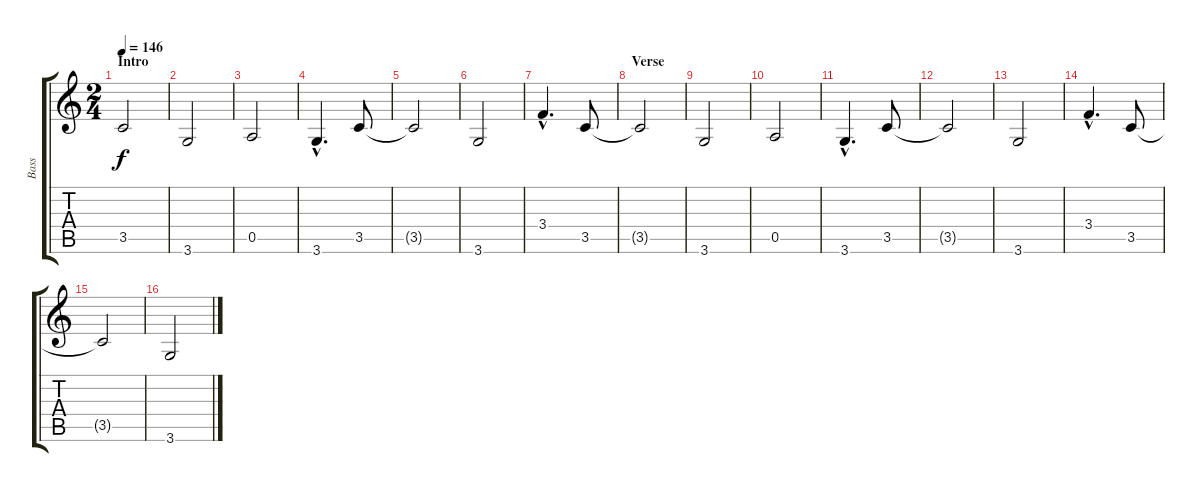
\track ("Bass" "Bass") {instrument electricbassfinger}
\staff {score tabs}
\tuning (E4 B3 G3 D3 A2 E2) {hide}
\ts (2 4)
\section ("" "Intro")
\tempo 146
\clef g2
\ks c
3.5.2{dy f instrument electricbassfinger} |
3.6.2 |
0.5.2 |
3.6{hac}.4{d} 3.5.8 |
3.5{t}.2 |
3.6.2 |
3.4{hac}.4{d} 3.5.8 |
\section ("" "Verse")
3.5{t}.2 |
3.6.2 |
0.5.2 |
3.6{hac}.4{d} 3.5.8 |
3.5{t}.2 |
3.6.2 |
3.4{hac}.4{d} 3.5.8 |
3.5{t}.2 |
3.6.2
